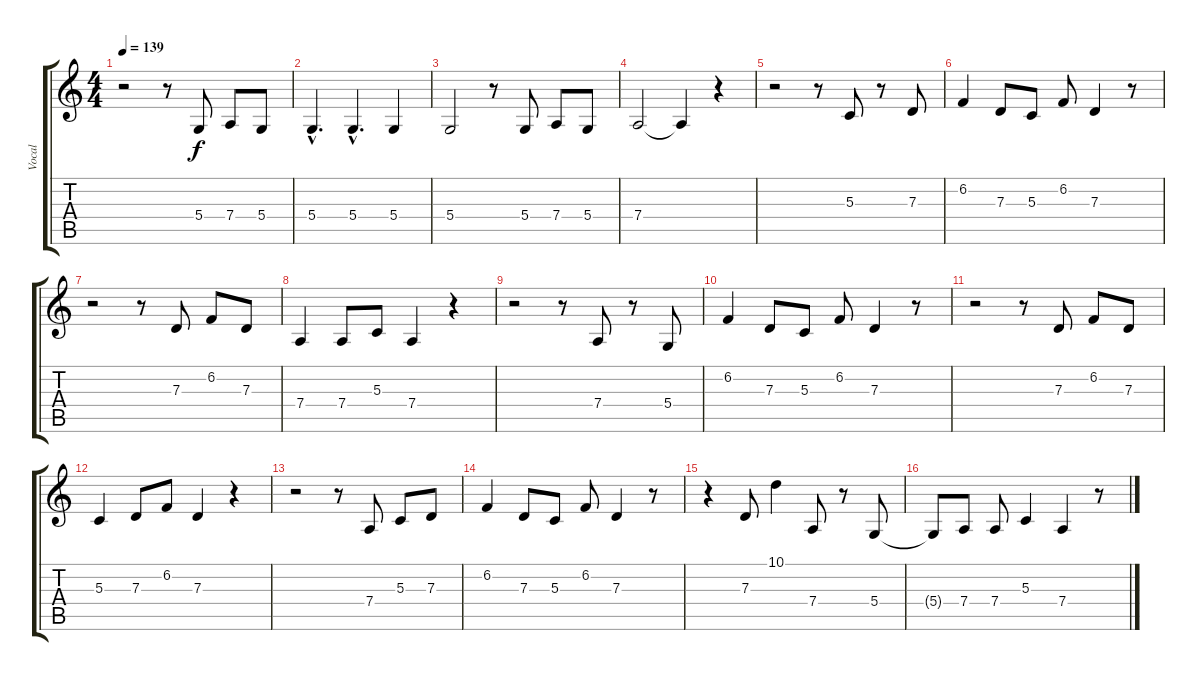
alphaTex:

\track ("Vocal" "Vocal") {instrument flute}
\staff {score tabs}
\tuning (E4 B3 G3 D3 A2 E2) {hide}
\ts (4 4)
\tempo 139
\clef g2
\ks c
r.2{dy f} r.8 5.4.8 7.4.8 5.4.8 |
5.4{hac}.4{d} 5.4{hac}.4{d} 5.4.4 |
5.4.2 r.8 5.4.8 7.4.8 5.4.8 |
7.4.2 7.4{t}.4 r.4 |
r.2 r.8 5.3.8 r.8 7.3.8 |
6.2.4 7.3.8 5.3.8 6.2.8 7.3.4 r.8 |
r.2 r.8 7.3.8 6.2.8 7.3.8 |
7.4.4 7.4.8 5.3.8 7.4.4 r.4 |
r.2 r.8 7.4.8 r.8 5.4.8 |
6.2.4 7.3.8 5.3.8 6.2.8 7.3.4 r.8 |
r.2 r.8 7.3.8 6.2.8 7.3.8 |
5.3.4 7.3.8 6.2.8 7.3.4 r.4 |
r.2 r.8 7.4.8 5.3.8 7.3.8 |
6.2.4 7.3.8 5.3.8 6.2.8 7.3.4 r.8 |
r.4 7.3.8 10.1.4 7.4.8 r.8 5.4.8 |
5.4{t}.8 7.4.8 7.4.8 5.3.4 7.4.4 r.8
